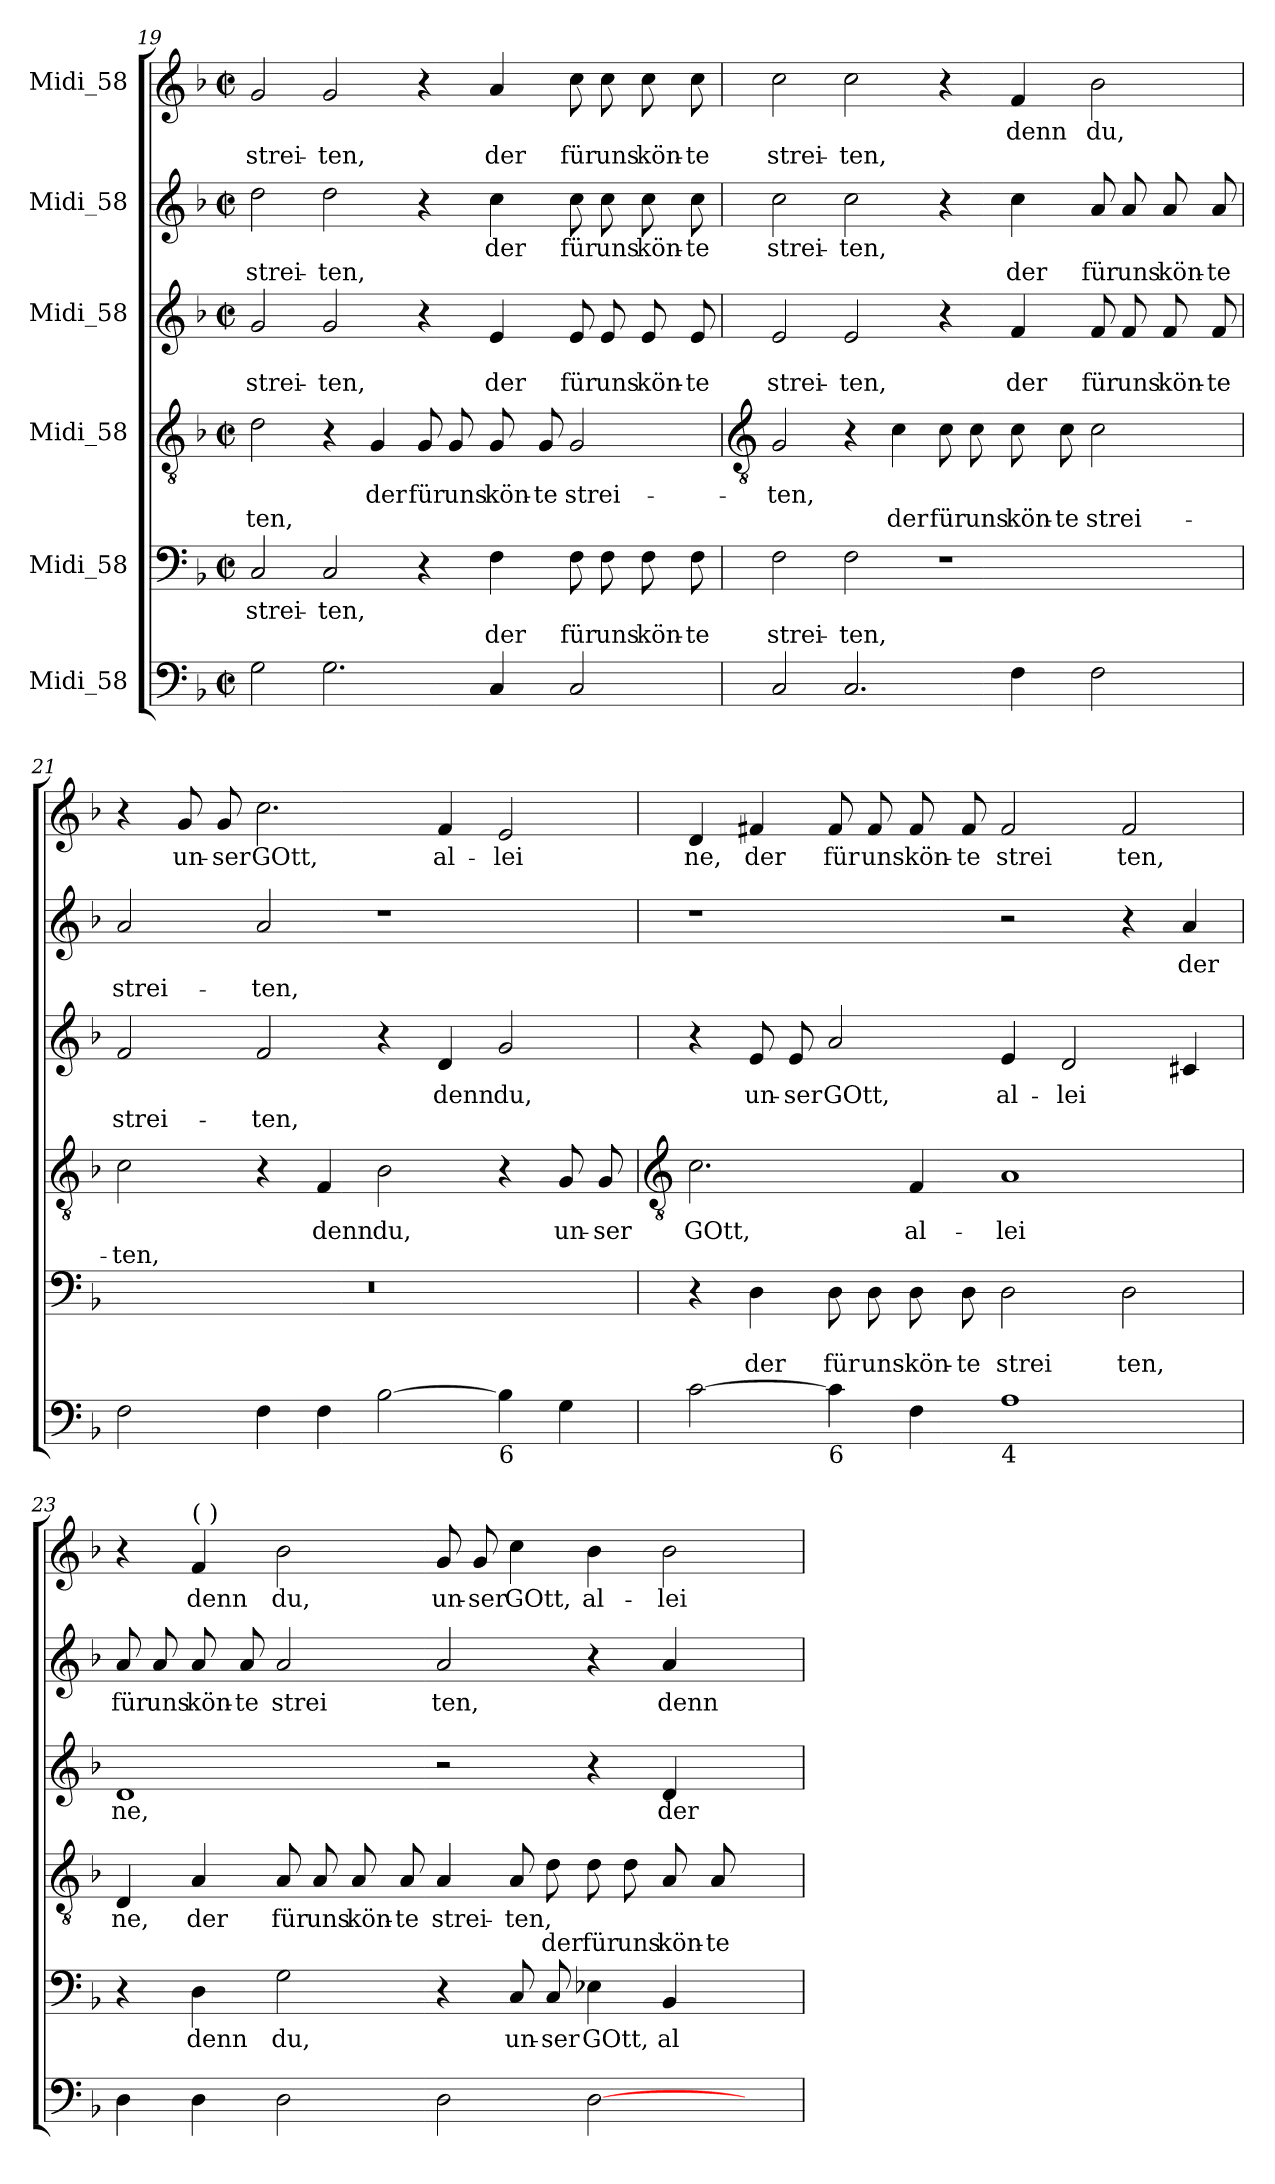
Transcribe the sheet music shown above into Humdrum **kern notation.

**kern	**kern	**text	**text	**kern	**text	**text	**kern	**text	**text	**kern	**text	**text	**kern	**text	**text
*part6	*part5	*part5	*part5	*part4	*part4	*part4	*part3	*part3	*part3	*part2	*part2	*part2	*part1	*part1	*part1
*staff6	*staff5	*staff5	*staff5	*staff4	*staff4	*staff4	*staff3	*staff3	*staff3	*staff2	*staff2	*staff2	*staff1	*staff1	*staff1
*I"Midi_58	*I"Midi_58	*	*	*I"Midi_58	*	*	*I"Midi_58	*	*	*I"Midi_58	*	*	*I"Midi_58	*	*
!!LO:LB:g=z
*clefF4	*clefF4	*	*	*clefGv2	*	*	*clefG2	*	*	*clefG2	*	*	*clefG2	*	*
*k[b-]	*k[b-]	*	*	*k[b-]	*	*	*k[b-]	*	*	*k[b-]	*	*	*k[b-]	*	*
*F:	*F:	*	*	*F:	*	*	*F:	*	*	*F:	*	*	*F:	*	*
*M4/2	*M4/2	*	*	*M4/2	*	*	*M4/2	*	*	*M4/2	*	*	*M4/2	*	*
*met(c|)	*met(c|)	*	*	*met(c|)	*	*	*met(c|)	*	*	*met(c|)	*	*	*met(c|)	*	*
=19	=19	=19	=19	=19	=19	=19	=19	=19	=19	=19	=19	=19	=19	=19	=19
!	!	!LO:LY:b	!	!	!	!LO:LY:b	!	!	!LO:LY:b	!	!	!LO:LY:b	!	!	!LO:LY:b
2G	2C	strei-	.	2d	.	-ten,	2g	.	strei-	2dd	.	strei-	2g	.	strei-
!	!	!LO:LY:b	!	!	!	!	!	!	!LO:LY:b	!	!	!LO:LY:b	!	!	!LO:LY:b
2.G	2C	-ten,	.	4r	.	.	2g	.	-ten,	2dd	.	-ten,	2g	.	-ten,
!	!	!	!	!	!LO:LY:b	!	!	!	!	!	!	!	!	!	!
.	.	.	.	4G	der	.	.	.	.	.	.	.	.	.	.
!	!	!	!	!	!LO:LY:b	!	!	!	!	!	!	!	!	!	!
.	4r	.	.	8G	für	.	4r	.	.	4r	.	.	4r	.	.
!	!	!	!	!	!LO:LY:b	!	!	!	!	!	!	!	!	!	!
.	.	.	.	8G	uns	.	.	.	.	.	.	.	.	.	.
!	!	!	!LO:LY:b	!	!LO:LY:b	!	!	!	!LO:LY:b	!	!LO:LY:b	!	!	!	!LO:LY:b
4C	4F	.	der	8G	kön-	.	4e	.	der	4cc	der	.	4a	.	der
!	!	!	!	!	!LO:LY:b	!	!	!	!	!	!	!	!	!	!
.	.	.	.	8G	-te	.	.	.	.	.	.	.	.	.	.
!	!	!	!LO:LY:b	!	!LO:LY:b	!	!	!	!LO:LY:b	!	!LO:LY:b	!	!	!	!LO:LY:b
2C	8F	.	für	2G	strei-	.	8e	.	für	8cc	für	.	8cc	.	für
!	!	!	!LO:LY:b	!	!	!	!	!	!LO:LY:b	!	!LO:LY:b	!	!	!	!LO:LY:b
.	8F	.	uns	.	.	.	8e	.	uns	8cc	uns	.	8cc	.	uns
!	!	!	!LO:LY:b	!	!	!	!	!	!LO:LY:b	!	!LO:LY:b	!	!	!	!LO:LY:b
.	8F	.	kön-	.	.	.	8e	.	kön-	8cc	kön-	.	8cc	.	kön-
!	!	!	!LO:LY:b	!	!	!	!	!	!LO:LY:b	!	!LO:LY:b	!	!	!	!LO:LY:b
.	8F	.	-te	.	.	.	8e	.	-te	8cc	-te	.	8cc	.	-te
!!LO:LB:g=z
=20	=20	=20	=20	=20	=20	=20	=20	=20	=20	=20	=20	=20	=20	=20	=20
*	*	*	*	*clefGv2	*	*	*	*	*	*	*	*	*	*	*
!	!	!	!LO:LY:b	!	!LO:LY:b	!	!	!	!LO:LY:b	!	!LO:LY:b	!	!	!	!LO:LY:b
2C	2F	.	strei-	2G	-ten,	.	2e	.	strei-	2cc	strei-	.	2cc	.	strei-
!	!	!	!LO:LY:b	!	!	!	!	!	!LO:LY:b	!	!LO:LY:b	!	!	!	!LO:LY:b
2.C	2F	.	-ten,	4r	.	.	2e	.	-ten,	2cc	-ten,	.	2cc	.	-ten,
!	!	!	!	!	!	!LO:LY:b	!	!	!	!	!	!	!	!	!
.	.	.	.	4c	.	der	.	.	.	.	.	.	.	.	.
!	!	!	!	!	!	!LO:LY:b	!	!	!	!	!	!	!	!	!
.	1r	.	.	8c	.	für	4r	.	.	4r	.	.	4r	.	.
!	!	!	!	!	!	!LO:LY:b	!	!	!	!	!	!	!	!	!
.	.	.	.	8c	.	uns	.	.	.	.	.	.	.	.	.
!	!	!	!	!	!	!LO:LY:b	!	!	!LO:LY:b	!	!	!LO:LY:b	!	!LO:LY:b	!
4F	.	.	.	8c	.	kön-	4f	.	der	4cc	.	der	4f	denn	.
!	!	!	!	!	!	!LO:LY:b	!	!	!	!	!	!	!	!	!
.	.	.	.	8c	.	-te	.	.	.	.	.	.	.	.	.
!	!	!	!	!	!	!LO:LY:b	!	!	!LO:LY:b	!	!	!LO:LY:b	!	!LO:LY:b	!
2F	.	.	.	2c	.	strei-	8f	.	für	8a	.	für	2b-	du,	.
!	!	!	!	!	!	!	!	!	!LO:LY:b	!	!	!LO:LY:b	!	!	!
.	.	.	.	.	.	.	8f	.	uns	8a	.	uns	.	.	.
!	!	!	!	!	!	!	!	!	!LO:LY:b	!	!	!LO:LY:b	!	!	!
.	.	.	.	.	.	.	8f	.	kön-	8a	.	kön-	.	.	.
!	!	!	!	!	!	!	!	!	!LO:LY:b	!	!	!LO:LY:b	!	!	!
.	.	.	.	.	.	.	8f	.	-te	8a	.	-te	.	.	.
!!LO:LB:g=z
=21	=21	=21	=21	=21	=21	=21	=21	=21	=21	=21	=21	=21	=21	=21	=21
!	!	!	!	!	!	!LO:LY:b	!	!	!LO:LY:b	!	!	!LO:LY:b	!	!	!
2F	0r	.	.	2c	.	-ten,	2f	.	strei-	2a	.	strei-	4r	.	.
!	!	!	!	!	!	!	!	!	!	!	!	!	!	!LO:LY:b	!
.	.	.	.	.	.	.	.	.	.	.	.	.	8g	un-	.
!	!	!	!	!	!	!	!	!	!	!	!	!	!	!LO:LY:b	!
.	.	.	.	.	.	.	.	.	.	.	.	.	8g	-ser	.
!	!	!	!	!	!	!	!	!	!LO:LY:b	!	!	!LO:LY:b	!	!LO:LY:b	!
4F	.	.	.	4r	.	.	2f	.	-ten,	2a	.	-ten,	2.cc	GOtt,	.
!	!	!	!	!	!LO:LY:b	!	!	!	!	!	!	!	!	!	!
4F	.	.	.	4F	denn	.	.	.	.	.	.	.	.	.	.
!	!	!	!	!	!LO:LY:b	!	!	!	!	!	!	!	!	!	!
[2B-	.	.	.	2B-	du,	.	4r	.	.	1r	.	.	.	.	.
!	!	!	!	!	!	!	!	!LO:LY:b	!	!	!	!	!	!LO:LY:b	!
.	.	.	.	.	.	.	4d	denn	.	.	.	.	4f	al-	.
!LO:TX:b:t=6	!	!	!	!	!	!	!	!	!	!	!	!	!	!	!
!	!	!	!	!	!	!	!	!LO:LY:b	!	!	!	!	!	!LO:LY:b	!
4B-]	.	.	.	4r	.	.	2g	du,	.	.	.	.	2e	-lei	.
!	!	!	!	!	!LO:LY:b	!	!	!	!	!	!	!	!	!	!
4G	.	.	.	8G	un-	.	.	.	.	.	.	.	.	.	.
!	!	!	!	!	!LO:LY:b	!	!	!	!	!	!	!	!	!	!
.	.	.	.	8G	-ser	.	.	.	.	.	.	.	.	.	.
!!LO:LB:g=z
=22	=22	=22	=22	=22	=22	=22	=22	=22	=22	=22	=22	=22	=22	=22	=22
*	*	*	*	*clefGv2	*	*	*	*	*	*	*	*	*	*	*
!	!	!	!	!	!LO:LY:b	!	!	!	!	!	!	!	!	!LO:LY:b	!
[2c	4r	.	.	2.c	GOtt,	.	4r	.	.	1r	.	.	4d	ne,	.
!	!	!	!LO:LY:b	!	!	!	!	!LO:LY:b	!	!	!	!	!	!LO:LY:b	!
.	4D	.	der	.	.	.	8e	un-	.	.	.	.	4f#X	der	.
!	!	!	!	!	!	!	!	!LO:LY:b	!	!	!	!	!	!	!
.	.	.	.	.	.	.	8e	-ser	.	.	.	.	.	.	.
!LO:TX:b:t=6	!	!	!	!	!	!	!	!	!	!	!	!	!	!	!
!	!	!	!LO:LY:b	!	!	!	!	!LO:LY:b	!	!	!	!	!	!LO:LY:b	!
4c]	8D	.	für	.	.	.	2a	GOtt,	.	.	.	.	8f#	für	.
!	!	!	!LO:LY:b	!	!	!	!	!	!	!	!	!	!	!LO:LY:b	!
.	8D	.	uns	.	.	.	.	.	.	.	.	.	8f#	uns	.
!	!	!	!LO:LY:b	!	!LO:LY:b	!	!	!	!	!	!	!	!	!LO:LY:b	!
4F	8D	.	kön-	4F	al-	.	.	.	.	.	.	.	8f#	kön-	.
!	!	!	!LO:LY:b	!	!	!	!	!	!	!	!	!	!	!LO:LY:b	!
.	8D	.	-te	.	.	.	.	.	.	.	.	.	8f#	-te	.
!LO:TX:b:t=4	!	!	!	!	!	!	!	!	!	!	!	!	!	!	!
!	!	!	!LO:LY:b	!	!LO:LY:b	!	!	!LO:LY:b	!	!	!	!	!	!LO:LY:b	!
1A	2D	.	strei	1A	-lei	.	4e	al-	.	2r	.	.	2f#	strei	.
!	!	!	!	!	!	!	!	!LO:LY:b	!	!	!	!	!	!	!
.	.	.	.	.	.	.	2d	-lei	.	.	.	.	.	.	.
!	!	!	!LO:LY:b	!	!	!	!	!	!	!	!	!	!	!LO:LY:b	!
.	2D	.	ten,	.	.	.	.	.	.	4r	.	.	2f#	ten,	.
!	!	!	!	!	!	!	!	!	!	!	!LO:LY:b	!	!	!	!
.	.	.	.	.	.	.	4c#X	.	.	4a	der	.	.	.	.
!!LO:LB:g=z
=23	=23	=23	=23	=23	=23	=23	=23	=23	=23	=23	=23	=23	=23	=23	=23
!	!	!	!	!	!LO:LY:b	!	!	!LO:LY:b	!	!	!LO:LY:b	!	!	!	!
4D	4r	.	.	4D	ne,	.	1d	ne,	.	8a	für	.	4r	.	.
!	!	!	!	!	!	!	!	!	!	!	!LO:LY:b	!	!	!	!
.	.	.	.	.	.	.	.	.	.	8a	uns	.	.	.	.
!	!	!	!	!	!	!	!	!	!	!	!	!	!LO:TX:a:t=(  )	!	!
!	!	!LO:LY:b	!	!	!LO:LY:b	!	!	!	!	!	!LO:LY:b	!	!	!LO:LY:b	!
4D	4D	denn	.	4A	der	.	.	.	.	8a	kön-	.	4f	denn	.
!	!	!	!	!	!	!	!	!	!	!	!LO:LY:b	!	!	!	!
.	.	.	.	.	.	.	.	.	.	8a	-te	.	.	.	.
!	!	!LO:LY:b	!	!	!LO:LY:b	!	!	!	!	!	!LO:LY:b	!	!	!LO:LY:b	!
2D	2G	du,	.	8A	für	.	.	.	.	2a	strei	.	2b-	du,	.
!	!	!	!	!	!LO:LY:b	!	!	!	!	!	!	!	!	!	!
.	.	.	.	8A	uns	.	.	.	.	.	.	.	.	.	.
!	!	!	!	!	!LO:LY:b	!	!	!	!	!	!	!	!	!	!
.	.	.	.	8A	kön-	.	.	.	.	.	.	.	.	.	.
!	!	!	!	!	!LO:LY:b	!	!	!	!	!	!	!	!	!	!
.	.	.	.	8A	-te	.	.	.	.	.	.	.	.	.	.
!	!	!	!	!	!LO:LY:b	!	!	!	!	!	!LO:LY:b	!	!	!LO:LY:b	!
2D	4r	.	.	4A	strei-	.	2r	.	.	2a	ten,	.	8g	un-	.
!	!	!	!	!	!	!	!	!	!	!	!	!	!	!LO:LY:b	!
.	.	.	.	.	.	.	.	.	.	.	.	.	8g	-ser	.
!	!	!LO:LY:b	!	!	!LO:LY:b	!	!	!	!	!	!	!	!	!LO:LY:b	!
.	8C	un-	.	8A	-ten,	.	.	.	.	.	.	.	4cc	GOtt,	.
!	!	!LO:LY:b	!	!	!	!LO:LY:b	!	!	!	!	!	!	!	!	!
.	8C	-ser	.	8d	.	der	.	.	.	.	.	.	.	.	.
!	!	!LO:LY:b	!	!	!	!LO:LY:b	!	!	!	!	!	!	!	!LO:LY:b	!
[2D	4E-X	GOtt,	.	8d	.	für	4r	.	.	4r	.	.	4b-	al-	.
!	!	!	!	!	!	!LO:LY:b	!	!	!	!	!	!	!	!	!
.	.	.	.	8d	.	uns	.	.	.	.	.	.	.	.	.
!	!	!LO:LY:b	!	!	!	!LO:LY:b	!	!LO:LY:b	!	!	!LO:LY:b	!	!	!LO:LY:b	!
.	4BB-	al-	.	8A	.	kön-	4d	der	.	4a	denn	.	2b-	-lei	.
!	!	!	!	!	!	!LO:LY:b	!	!	!	!	!	!	!	!	!
.	.	.	.	8A	.	-te	.	.	.	.	.	.	.	.	.
4ryy	4ryy	.	.	4ryy	.	.	4ryy	.	.	4ryy	.	.	.	.	.
=	=	=	=	=	=	=	=	=	=	=	=	=	=	=	=
*-	*-	*-	*-	*-	*-	*-	*-	*-	*-	*-	*-	*-	*-	*-	*-
